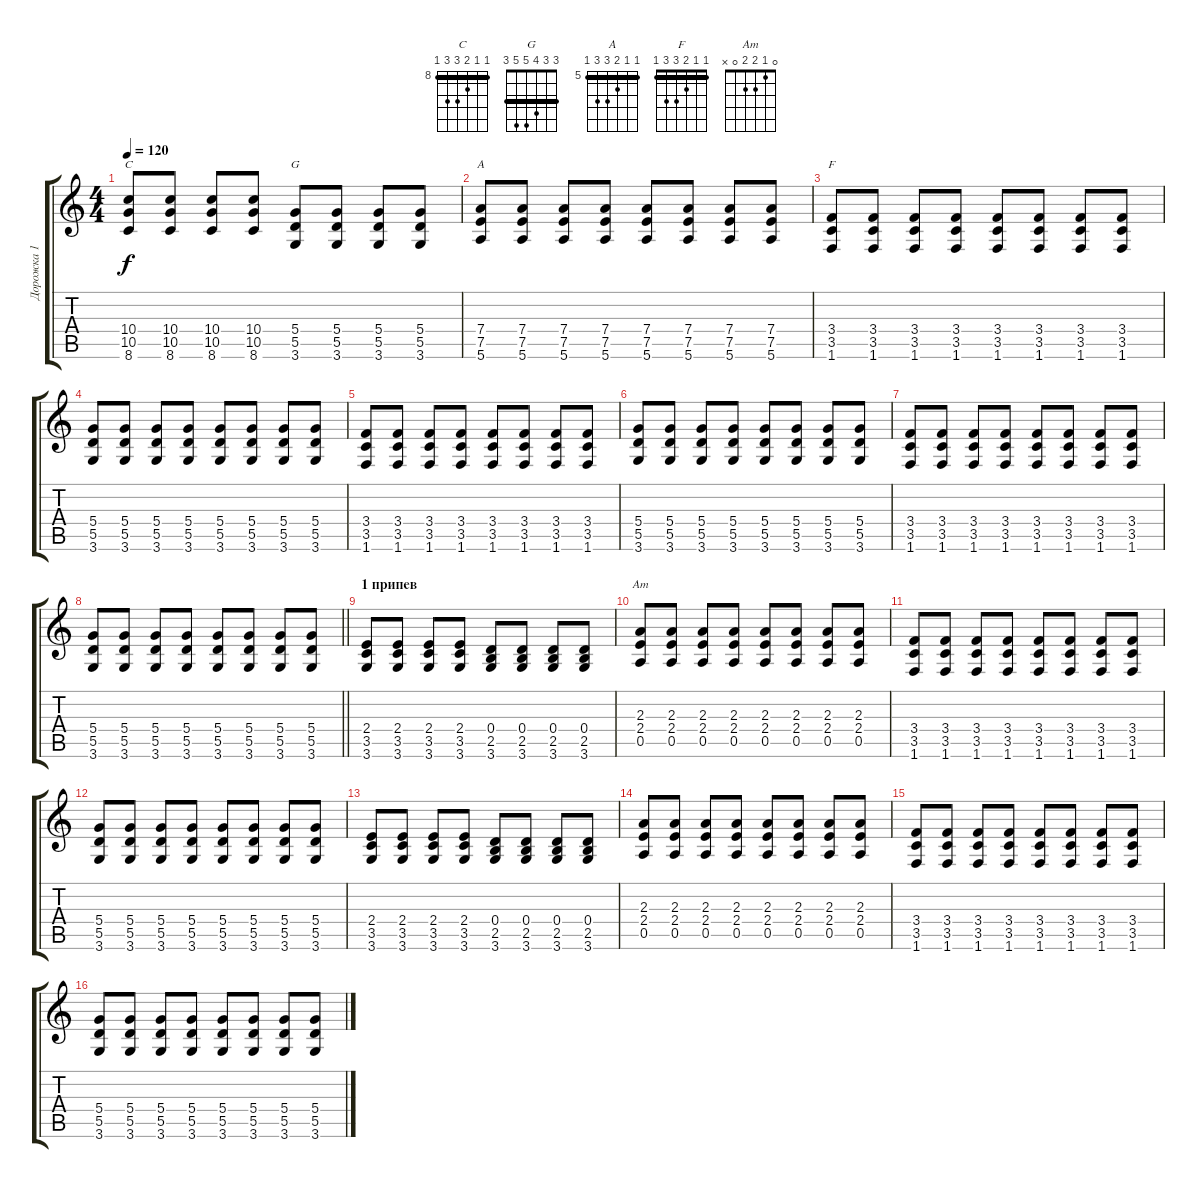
\track ("Дорожка 1" "Дорожка 1") {instrument acousticguitarsteel}
\staff {score tabs}
\tuning (E4 B3 G3 D3 A2 E2) {hide}
\chord ("C" 8 8 9 10 10 8) {firstfret 8 barre 8}
\chord ("G" 3 3 4 5 5 3) {barre 3}
\chord ("A" 5 5 6 7 7 5) {firstfret 5 barre 5}
\chord ("F" 1 1 2 3 3 1) {barre 1}
\chord ("Am" 0 1 2 2 0 x)
\ts (4 4)
\tempo 120
\clef g2
\ks c
(10.4 10.5 8.6).8{ch "C" dy f} (10.4 10.5 8.6).8 (10.4 10.5 8.6).8 (10.4 10.5 8.6).8 (5.4 5.5 3.6).8{ch "G"} (5.4 5.5 3.6).8 (5.4 5.5 3.6).8 (5.4 5.5 3.6).8 |
(7.4 7.5 5.6).8{ch "A"} (7.4 7.5 5.6).8 (7.4 7.5 5.6).8 (7.4 7.5 5.6).8 (7.4 7.5 5.6).8 (7.4 7.5 5.6).8 (7.4 7.5 5.6).8 (7.4 7.5 5.6).8 |
(3.4 3.5 1.6).8{ch "F"} (3.4 3.5 1.6).8 (3.4 3.5 1.6).8 (3.4 3.5 1.6).8 (3.4 3.5 1.6).8 (3.4 3.5 1.6).8 (3.4 3.5 1.6).8 (3.4 3.5 1.6).8 |
(5.4 5.5 3.6).8 (5.4 5.5 3.6).8 (5.4 5.5 3.6).8 (5.4 5.5 3.6).8 (5.4 5.5 3.6).8 (5.4 5.5 3.6).8 (5.4 5.5 3.6).8 (5.4 5.5 3.6).8 |
(3.4 3.5 1.6).8 (3.4 3.5 1.6).8 (3.4 3.5 1.6).8 (3.4 3.5 1.6).8 (3.4 3.5 1.6).8 (3.4 3.5 1.6).8 (3.4 3.5 1.6).8 (3.4 3.5 1.6).8 |
(5.4 5.5 3.6).8 (5.4 5.5 3.6).8 (5.4 5.5 3.6).8 (5.4 5.5 3.6).8 (5.4 5.5 3.6).8 (5.4 5.5 3.6).8 (5.4 5.5 3.6).8 (5.4 5.5 3.6).8 |
(3.4 3.5 1.6).8 (3.4 3.5 1.6).8 (3.4 3.5 1.6).8 (3.4 3.5 1.6).8 (3.4 3.5 1.6).8 (3.4 3.5 1.6).8 (3.4 3.5 1.6).8 (3.4 3.5 1.6).8 |
\barLineRight lightlight
(5.4 5.5 3.6).8 (5.4 5.5 3.6).8 (5.4 5.5 3.6).8 (5.4 5.5 3.6).8 (5.4 5.5 3.6).8 (5.4 5.5 3.6).8 (5.4 5.5 3.6).8 (5.4 5.5 3.6).8 |
\section ("" "1 припев")
(2.4 3.5 3.6).8 (2.4 3.5 3.6).8 (2.4 3.5 3.6).8 (2.4 3.5 3.6).8 (0.4 2.5 3.6).8 (0.4 2.5 3.6).8 (0.4 2.5 3.6).8 (0.4 2.5 3.6).8 |
(2.3 2.4 0.5).8{ch "Am"} (2.3 2.4 0.5).8 (2.3 2.4 0.5).8 (2.3 2.4 0.5).8 (2.3 2.4 0.5).8 (2.3 2.4 0.5).8 (2.3 2.4 0.5).8 (2.3 2.4 0.5).8 |
(3.4 3.5 1.6).8 (3.4 3.5 1.6).8 (3.4 3.5 1.6).8 (3.4 3.5 1.6).8 (3.4 3.5 1.6).8 (3.4 3.5 1.6).8 (3.4 3.5 1.6).8 (3.4 3.5 1.6).8 |
(5.4 5.5 3.6).8 (5.4 5.5 3.6).8 (5.4 5.5 3.6).8 (5.4 5.5 3.6).8 (5.4 5.5 3.6).8 (5.4 5.5 3.6).8 (5.4 5.5 3.6).8 (5.4 5.5 3.6).8 |
(2.4 3.5 3.6).8 (2.4 3.5 3.6).8 (2.4 3.5 3.6).8 (2.4 3.5 3.6).8 (0.4 2.5 3.6).8 (0.4 2.5 3.6).8 (0.4 2.5 3.6).8 (0.4 2.5 3.6).8 |
(2.3 2.4 0.5).8 (2.3 2.4 0.5).8 (2.3 2.4 0.5).8 (2.3 2.4 0.5).8 (2.3 2.4 0.5).8 (2.3 2.4 0.5).8 (2.3 2.4 0.5).8 (2.3 2.4 0.5).8 |
(3.4 3.5 1.6).8 (3.4 3.5 1.6).8 (3.4 3.5 1.6).8 (3.4 3.5 1.6).8 (3.4 3.5 1.6).8 (3.4 3.5 1.6).8 (3.4 3.5 1.6).8 (3.4 3.5 1.6).8 |
(5.4 5.5 3.6).8 (5.4 5.5 3.6).8 (5.4 5.5 3.6).8 (5.4 5.5 3.6).8 (5.4 5.5 3.6).8 (5.4 5.5 3.6).8 (5.4 5.5 3.6).8 (5.4 5.5 3.6).8
